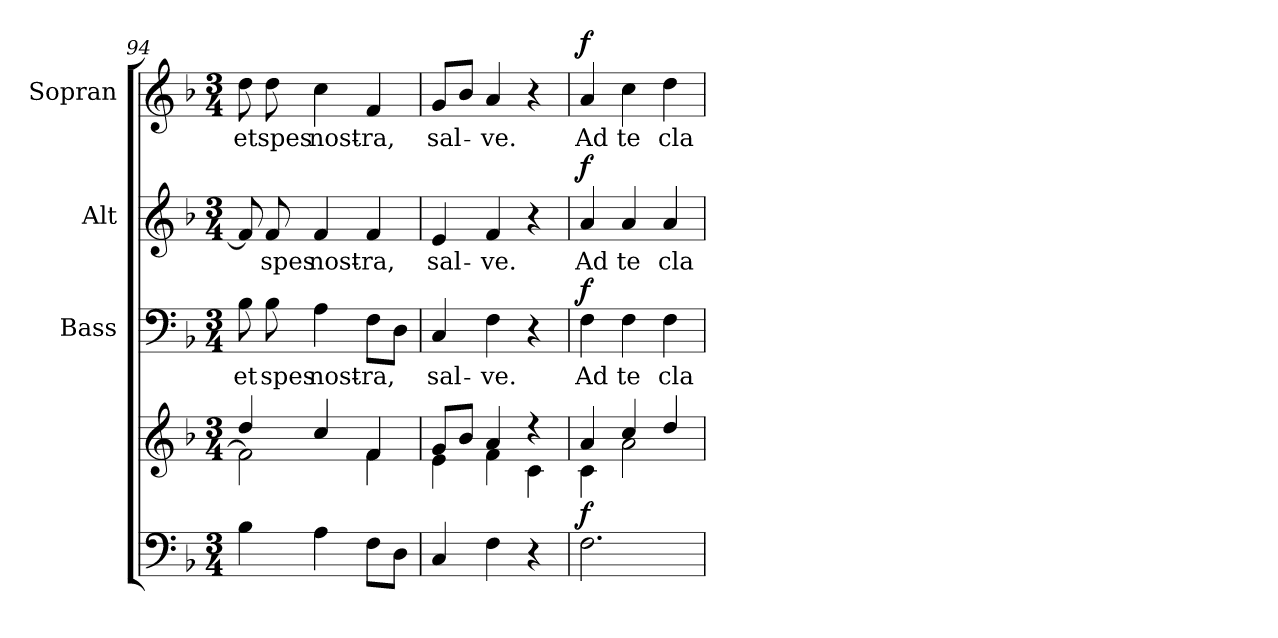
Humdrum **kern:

**kern	**kern	**dynam	**kern	**text	**dynam	**kern	**text	**dynam	**kern	**text	**dynam
*part4	*part4	*part4	*part3	*part3	*part3	*part2	*part2	*part2	*part1	*part1	*part1
*staff5	*staff4	*staff4/5	*staff3	*staff3	*staff3	*staff2	*staff2	*staff2	*staff1	*staff1	*staff1
*	*	*	*I"Bass	*	*	*I"Alt	*	*	*I"Sopran	*	*
*	*	*	*I'B.	*	*	*I'A.	*	*	*I'S.	*	*
!!LO:PB:g=z
*clefF4	*clefG2	*	*clefF4	*	*	*clefG2	*	*	*clefG2	*	*
*k[b-]	*k[b-]	*	*k[b-]	*	*	*k[b-]	*	*	*k[b-]	*	*
*F:	*F:	*	*F:	*	*	*F:	*	*	*F:	*	*
*M3/4	*M3/4	*	*M3/4	*	*	*M3/4	*	*	*M3/4	*	*
=94	=94	=94	=94	=94	=94	=94	=94	=94	=94	=94	=94
*	*^	*	*	*	*	*	*	*	*	*	*
!	!	!	!	!	!LO:LY:b	!	!	!	!	!	!LO:LY:b	!
4B-\	4dd/	2f\]	.	8B-\	et	.	8f/]	.	.	8dd\	et	.
!	!	!	!	!	!LO:LY:b	!	!	!LO:LY:b	!	!	!LO:LY:b	!
.	.	.	.	8B-\	spes	.	8f/	spes	.	8dd\	spes	.
!	!	!	!	!	!LO:LY:b	!	!	!LO:LY:b	!	!	!LO:LY:b	!
4A\	4cc/	.	.	4A\	nost-	.	4f/	nost-	.	4cc\	nost-	.
!	!	!	!	!	!LO:LY:b	!	!	!LO:LY:b	!	!	!LO:LY:b	!
8F\L	4f/	4f\	.	8F\L	-ra,	.	4f/	-ra,	.	4f/	-ra,	.
8D\J	.	.	.	8D\J	.	.	.	.	.	.	.	.
=95	=95	=95	=95	=95	=95	=95	=95	=95	=95	=95	=95	=95
!	!	!	!	!	!LO:LY:b	!	!	!LO:LY:b	!	!	!LO:LY:b	!
4C/	8g/L	4e\	.	4C/	sal-	.	4e/	sal-	.	8g/L	sal-	.
.	8b-/J	.	.	.	.	.	.	.	.	8b-/J	.	.
!	!	!	!	!	!LO:LY:b	!	!	!LO:LY:b	!	!	!LO:LY:b	!
4F\	4a/	4f\	.	4F\	-ve.	.	4f/	-ve.	.	4a/	-ve.	.
4r	4r	4c\	.	4r	.	.	4r	.	.	4r	.	.
=96	=96	=96	=96	=96	=96	=96	=96	=96	=96	=96	=96	=96
!	!	!	!LO:DY:b	!	!LO:LY:b	!LO:DY:a	!	!LO:LY:b	!LO:DY:a	!	!LO:LY:b	!LO:DY:a
2.F\	4a/	4c\	f	4F\	Ad	f	4a/	Ad	f	4a/	Ad	f
!	!	!	!	!	!LO:LY:b	!	!	!LO:LY:b	!	!	!LO:LY:b	!
.	4cc/	2a\	.	4F\	te	.	4a/	te	.	4cc\	te	.
!	!	!	!	!	!LO:LY:b	!	!	!LO:LY:b	!	!	!LO:LY:b	!
.	4dd/	.	.	4F\	cla-	.	4a/	cla-	.	4dd\	cla-	.
*	*v	*v	*	*	*	*	*	*	*	*	*	*
=	=	=	=	=	=	=	=	=	=	=	=
*-	*-	*-	*-	*-	*-	*-	*-	*-	*-	*-	*-
